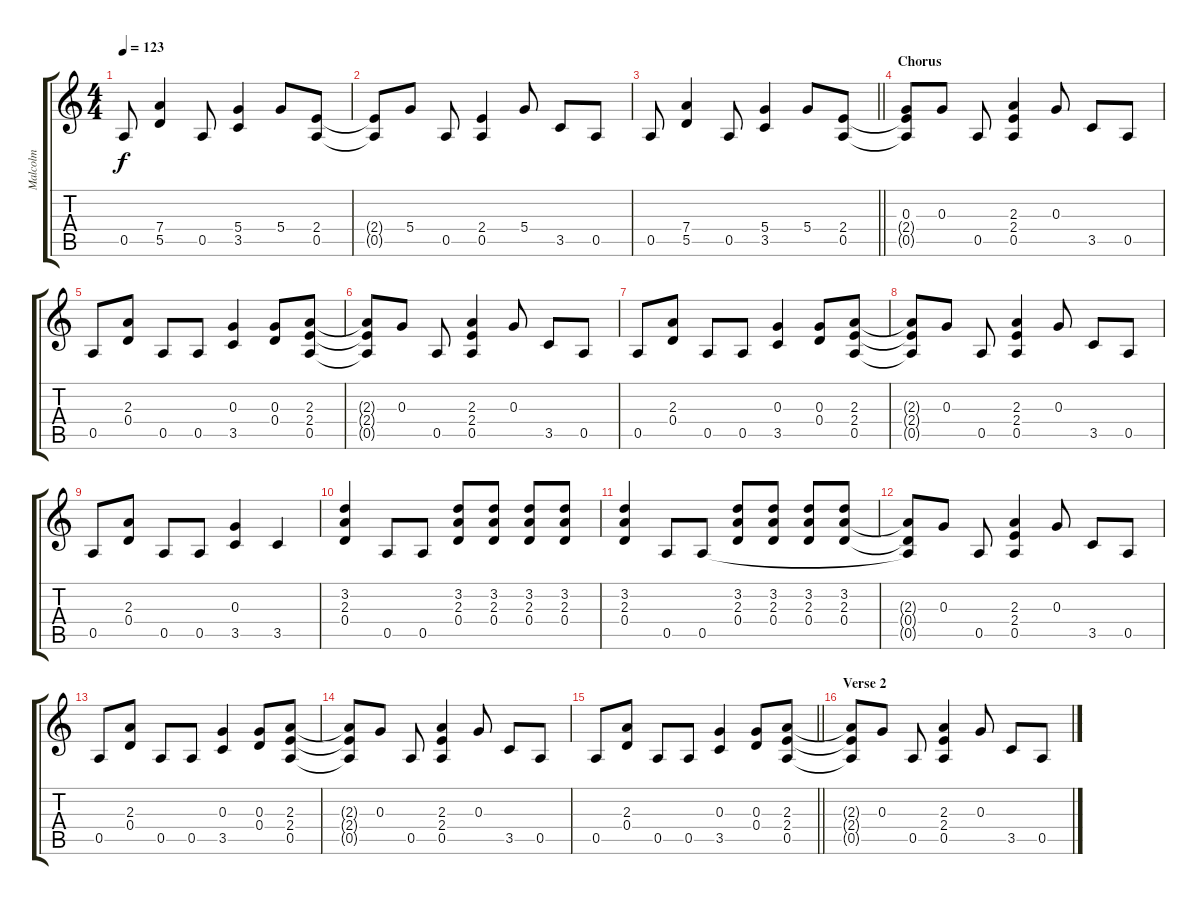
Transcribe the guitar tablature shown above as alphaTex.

\track ("Malcolm" "Malcolm") {instrument overdrivenguitar}
\staff {score tabs}
\tuning (E4 B3 G3 D3 A2 E2) {hide}
\ts (4 4)
\tempo 123
\clef g2
\ks c
0.5.8{dy f} (7.4 5.5).4 0.5.8 (5.4 3.5).4 5.4.8 (2.4 0.5).8 |
(2.4{t} 0.5{t}).8 5.4.8 0.5.8 (2.4 0.5).4 5.4.8 3.5.8 0.5.8 |
\barLineRight lightlight
0.5.8 (7.4 5.5).4 0.5.8 (5.4 3.5).4 5.4.8 (2.4 0.5).8 |
\section ("" "Chorus ")
(0.3 2.4{t} 0.5{t}).8 0.3.8 0.5.8 (2.3 2.4 0.5).4 0.3.8 3.5.8 0.5.8 |
0.5.8 (2.3 0.4).8 0.5.8 0.5.8 (0.3 3.5).4 (0.3 0.4).8 (2.3 2.4 0.5).8 |
(2.3{t} 2.4{t} 0.5{t}).8 0.3.8 0.5.8 (2.3 2.4 0.5).4 0.3.8 3.5.8 0.5.8 |
0.5.8 (2.3 0.4).8 0.5.8 0.5.8 (0.3 3.5).4 (0.3 0.4).8 (2.3 2.4 0.5).8 |
(2.3{t} 2.4{t} 0.5{t}).8 0.3.8 0.5.8 (2.3 2.4 0.5).4 0.3.8 3.5.8 0.5.8 |
0.5.8 (2.3 0.4).8 0.5.8 0.5.8 (0.3 3.5).4 3.5.4 |
(3.2 2.3 0.4).4 0.5.8 0.5.8 (3.2 2.3 0.4).8 (3.2 2.3 0.4).8 (3.2 2.3 0.4).8 (3.2 2.3 0.4).8 |
(3.2 2.3 0.4).4 0.5.8 0.5.8 (3.2 2.3 0.4).8 (3.2 2.3 0.4).8 (3.2 2.3 0.4).8 (3.2 2.3 0.4).8 |
(2.3{t} 0.4{t} 0.5{t}).8 0.3.8 0.5.8 (2.3 2.4 0.5).4 0.3.8 3.5.8 0.5.8 |
0.5.8 (2.3 0.4).8 0.5.8 0.5.8 (0.3 3.5).4 (0.3 0.4).8 (2.3 2.4 0.5).8 |
(2.3{t} 2.4{t} 0.5{t}).8 0.3.8 0.5.8 (2.3 2.4 0.5).4 0.3.8 3.5.8 0.5.8 |
\barLineRight lightlight
0.5.8 (2.3 0.4).8 0.5.8 0.5.8 (0.3 3.5).4 (0.3 0.4).8 (2.3 2.4 0.5).8 |
\section ("" "Verse 2")
(2.3{t} 2.4{t} 0.5{t}).8 0.3.8 0.5.8 (2.3 2.4 0.5).4 0.3.8 3.5.8 0.5.8
